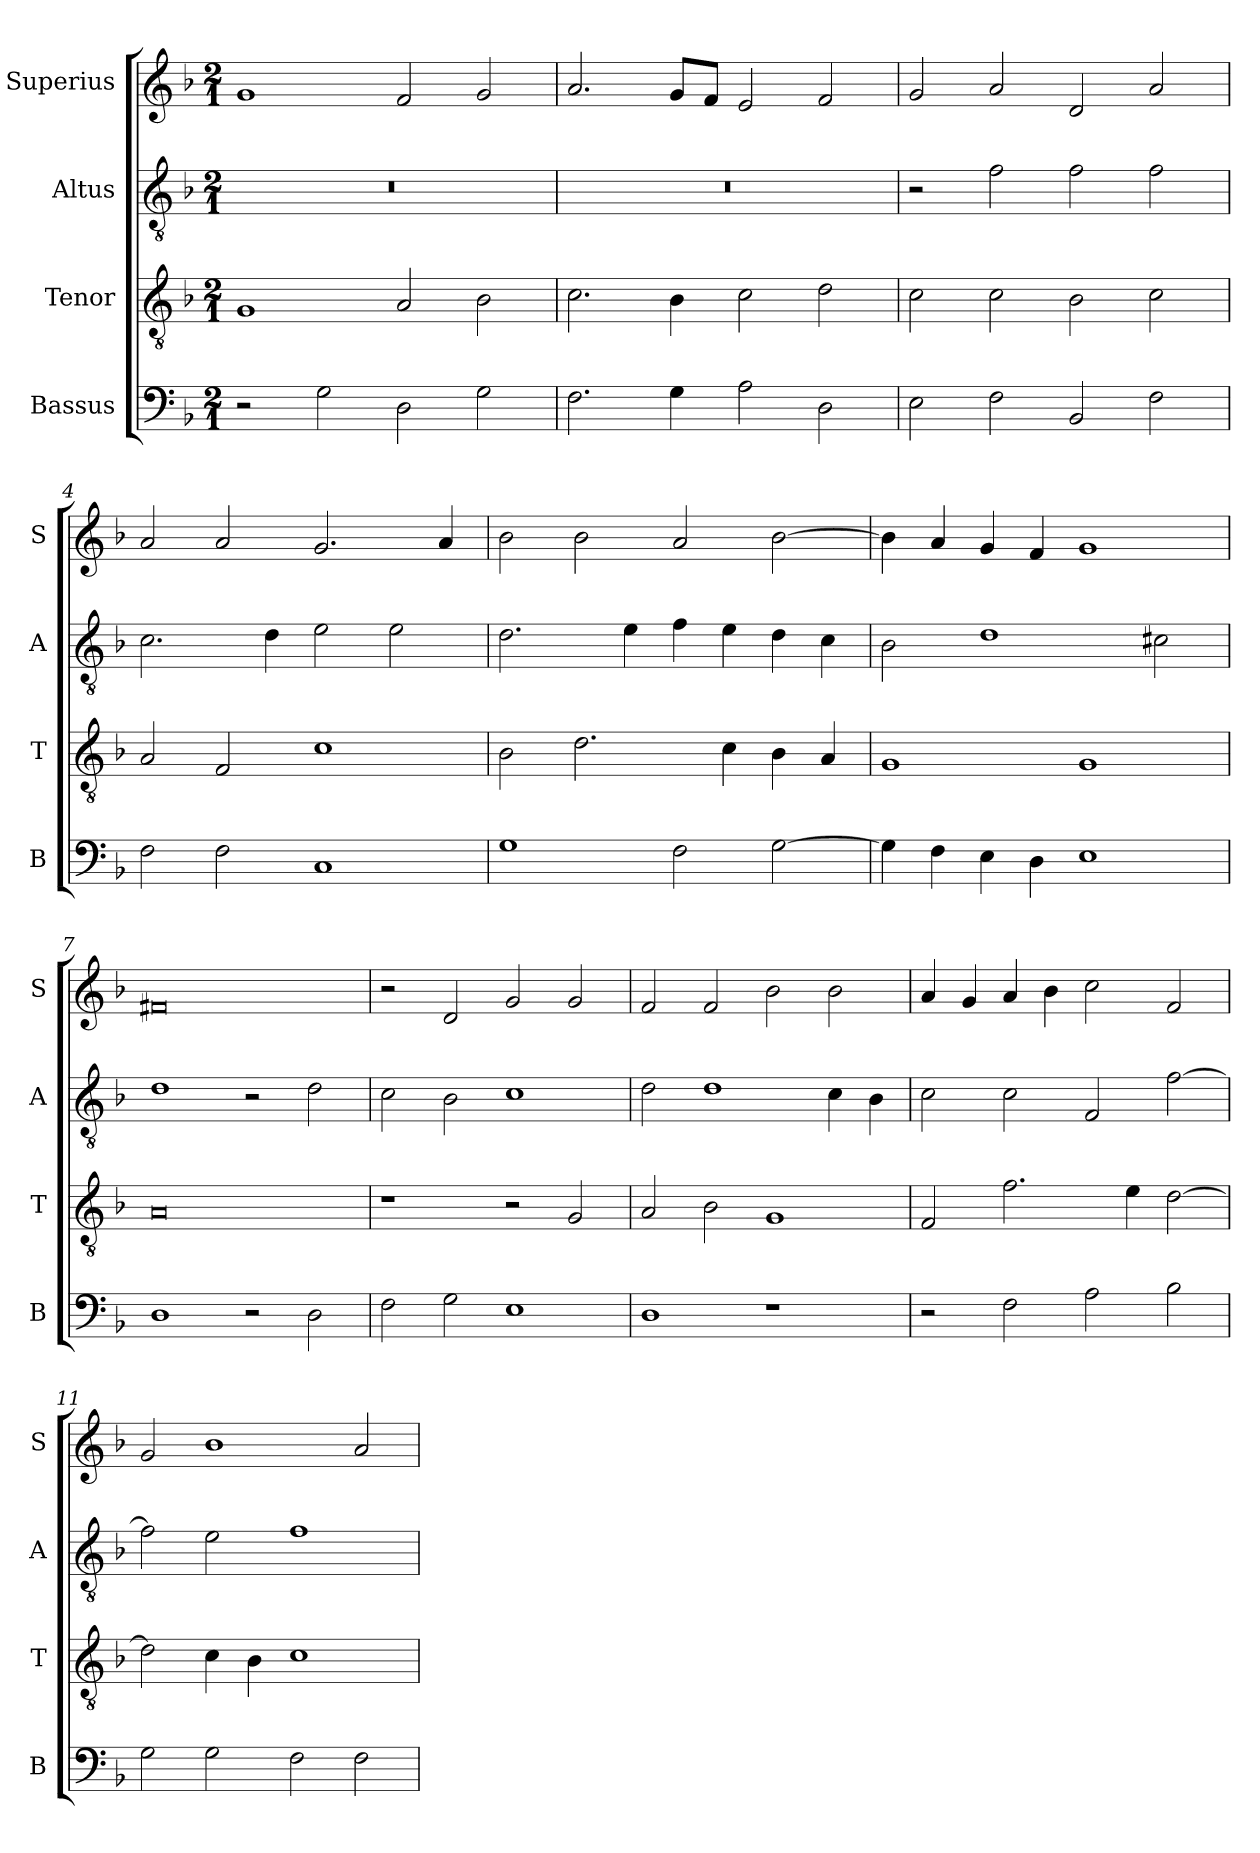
**kern	**kern	**kern	**kern
*part4	*part3	*part2	*part1
*staff4	*staff3	*staff2	*staff1
*I"Bassus	*I"Tenor	*I"Altus	*I"Superius
*I'B	*I'T	*I'A	*I'S
*clefF4	*clefGv2	*clefGv2	*clefG2
*k[b-]	*k[b-]	*k[b-]	*k[b-]
*F:	*F:	*F:	*F:
*M2/1	*M2/1	*M2/1	*M2/1
=1	=1	=1	=1
2r	1G	0r	1g
2G	.	.	.
2D	2A	.	2f
2G	2B-	.	2g
=2	=2	=2	=2
2.F	2.c	0r	2.a
4G	4B-	.	8gL
.	.	.	8fJ
2A	2c	.	2e
2D	2d	.	2f
=3	=3	=3	=3
2E	2c	2r	2g
2F	2c	2f	2a
2BB-	2B-	2f	2d
2F	2c	2f	2a
=4	=4	=4	=4
2F	2A	2.c	2a
2F	2F	.	2a
.	.	4d	.
1C	1c	2e	2.g
.	.	2e	.
.	.	.	4a
=5	=5	=5	=5
1G	2B-	2.d	2b-
.	2.d	.	2b-
.	.	4e	.
2F	.	4f	2a
.	4c	4e	.
[2G	4B-	4d	[2b-
.	4A	4c	.
=6	=6	=6	=6
4G]	1G	2B-	4b-]
4F	.	.	4a
4E	.	1d	4g
4D	.	.	4f
1E	1G	.	1g
.	.	2c#X	.
=7	=7	=7	=7
1D	0A	1d	0f#X
2r	.	2r	.
2D	.	2d	.
=8	=8	=8	=8
2F	1r	2c	2r
2G	.	2B-	2d
1E	2r	1c	2g
.	2G	.	2g
=9	=9	=9	=9
1D	2A	2d	2f
.	2B-	1d	2f
1r	1G	.	2b-
.	.	4c	2b-
.	.	4B-	.
=10	=10	=10	=10
2r	2F	2c	4a
.	.	.	4g
2F	2.f	2c	4a
.	.	.	4b-
2A	.	2F	2cc
.	4e	.	.
2B-	[2d	[2f	2f
=11	=11	=11	=11
2G	2d]	2f]	2g
2G	4c	2e	1b-
.	4B-	.	.
2F	1c	1f	.
2F	.	.	2a
=	=	=	=
*-	*-	*-	*-
